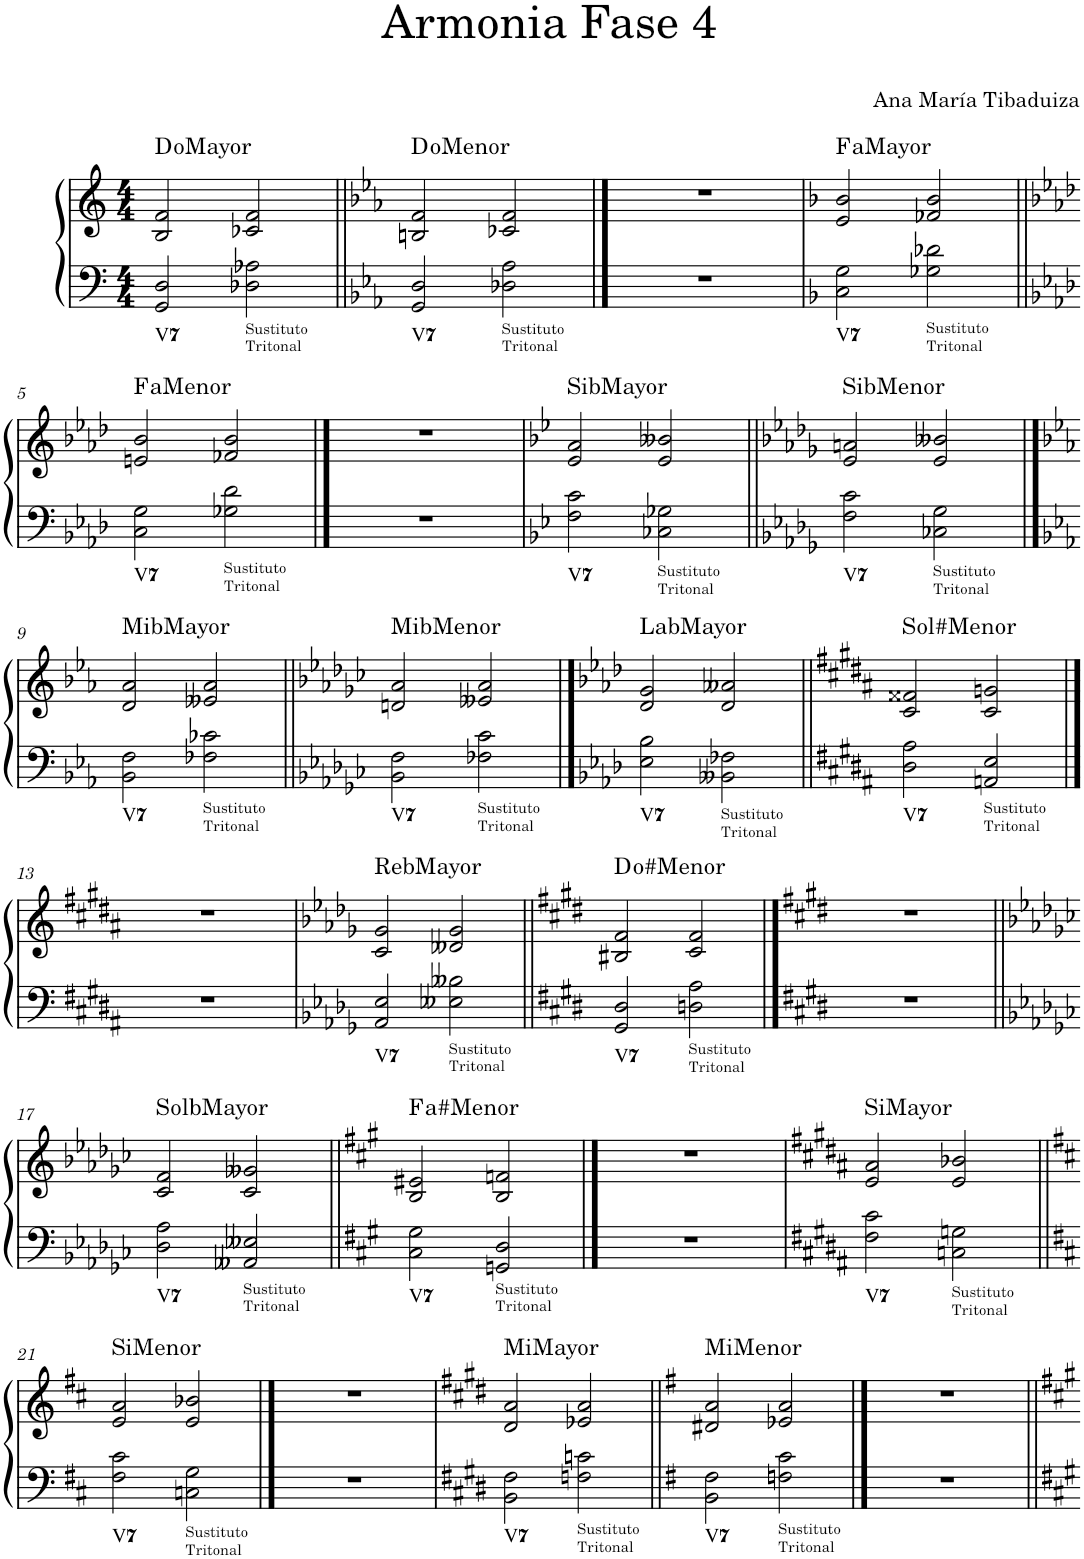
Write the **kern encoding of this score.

**kern	**kern	**harte
*part1	*part1	*part1
*staff2	*staff1	*
*I"Piano	*	*
*I'Pno.	*	*
*clefF4	*clefG2	*
*k[]	*k[]	*
*M4/4	*M4/4	*
=1	=1	=1
2GG/ 2D/	2B/ 2f/	D:dim
!LO:TX:b:t=Sustituto	!	!
!LO:TX:b:t=Tritonal	!	!
2D-X\ 2A-X\	2c-X/ 2f/	.
=2||	=2||	=2||
*k[b-e-a-]	*k[b-e-a-]	*
2GG/ 2D/	2Bn/ 2f/	D:dim
!LO:TX:b:t=Sustituto	!	!
!LO:TX:b:t=Tritonal	!	!
2D-X\ 2A-\	2c-X/ 2f/	.
==3	==3	==3
1r	1r	.
=4	=4	=4
*k[b-]	*k[b-]	*
!	!	!LO:H:kt=aMayor
2C\ 2G\	2e/ 2b-/	.
!LO:TX:b:t=Sustituto	!	!
!LO:TX:b:t=Tritonal	!	!
2G-X\ 2d-X\	2f-X/ 2b-/	.
!!LO:LB:g=z
=5||	=5||	=5||
*k[b-e-a-d-]	*k[b-e-a-d-]	*
!	!	!LO:H:kt=aMenor
2C\ 2G\	2en/ 2b-/	.
!LO:TX:b:t=Sustituto	!	!
!LO:TX:b:t=Tritonal	!	!
2G-X\ 2d-\	2f-X/ 2b-/	.
==6	==6	==6
1r	1r	.
=7	=7	=7
*k[b-e-]	*k[b-e-]	*
!	!	!LO:H:kt=SibMayor
2F\ 2c\	2e-/ 2a/	N
!LO:TX:b:t=Sustituto	!	!
!LO:TX:b:t=Tritonal	!	!
2C-X\ 2G-X\	2e-/ 2b--X/	.
=8||	=8||	=8||
*k[b-e-a-d-g-]	*k[b-e-a-d-g-]	*
!	!	!LO:H:kt=SibMenor
2F\ 2c\	2e-/ 2an/	N
!LO:TX:b:t=Sustituto	!	!
!LO:TX:b:t=Tritonal	!	!
2C-X\ 2G-\	2e-/ 2b--X/	.
!!LO:LB:g=z
==9	==9	==9
*k[b-e-a-]	*k[b-e-a-]	*
!	!	!LO:H:kt=MibMayor
2BB-\ 2F\	2d/ 2a-/	N
!LO:TX:b:t=Sustituto	!	!
!LO:TX:b:t=Tritonal	!	!
2F-X\ 2c-X\	2e--X/ 2a-/	.
=10||	=10||	=10||
*k[b-e-a-d-g-c-]	*k[b-e-a-d-g-c-]	*
!	!	!LO:H:kt=MibMenor
2BB-\ 2F\	2dn/ 2a-/	N
!LO:TX:b:t=Sustituto	!	!
!LO:TX:b:t=Tritonal	!	!
2F-X\ 2c-\	2e--X/ 2a-/	.
==11	==11	==11
*k[b-e-a-d-]	*k[b-e-a-d-]	*
!	!	!LO:H:kt=LabMayor
2E-\ 2B-\	2d-/ 2g/	N
!LO:TX:b:t=Sustituto	!	!
!LO:TX:b:t=Tritonal	!	!
2BB--X\ 2F-X\	2d-/ 2a--X/	.
=12||	=12||	=12||
*k[f#c#g#d#a#]	*k[f#c#g#d#a#]	*
!	!	!LO:H:kt=Sol#Menor
2D#\ 2A#\	2c#/ 2f##X/	N
!LO:TX:b:t=Sustituto	!	!
!LO:TX:b:t=Tritonal	!	!
2AAn/ 2E/	2c#/ 2gn/	.
!!LO:LB:g=z
==13	==13	==13
1r	1r	.
=14	=14	=14
*k[b-e-a-d-g-]	*k[b-e-a-d-g-]	*
!	!	!LO:H:kt=RebMayor
2AA-/ 2E-/	2c/ 2g-/	N
!LO:TX:b:t=Sustituto	!	!
!LO:TX:b:t=Tritonal	!	!
2E--X\ 2B--X\	2d--X/ 2g-/	.
=15||	=15||	=15||
*k[f#c#g#d#]	*k[f#c#g#d#]	*
2GG#/ 2D#/	2B#X/ 2f#/	D:dim
!LO:TX:b:t=Sustituto	!	!
!LO:TX:b:t=Tritonal	!	!
2Dn\ 2A\	2c#/ 2f#/	.
==16	==16	==16
*k[f#c#g#d#]	*k[f#c#g#d#]	*
1r	1r	.
!!LO:LB:g=z
=17||	=17||	=17||
*k[b-e-a-d-g-c-]	*k[b-e-a-d-g-c-]	*
!	!	!LO:H:kt=SolbMayor
2D-\ 2A-\	2c-/ 2f/	N
!LO:TX:b:t=Sustituto	!	!
!LO:TX:b:t=Tritonal	!	!
2AA--X/ 2E--X/	2c-/ 2g--X/	.
=18||	=18||	=18||
*k[f#c#g#]	*k[f#c#g#]	*
!	!	!LO:H:kt=a#Menor
2C#\ 2G#\	2B/ 2e#X/	.
!LO:TX:b:t=Sustituto	!	!
!LO:TX:b:t=Tritonal	!	!
2GGn/ 2D/	2B/ 2fn/	.
==19	==19	==19
1r	1r	.
=20	=20	=20
*k[f#c#g#d#a#]	*k[f#c#g#d#a#]	*
!	!	!LO:H:kt=SiMayor
2F#\ 2c#\	2e/ 2a#/	N
!LO:TX:b:t=Sustituto	!	!
!LO:TX:b:t=Tritonal	!	!
2Cn\ 2Gn\	2e/ 2b-X/	.
!!LO:LB:g=z
=21||	=21||	=21||
*k[f#c#]	*k[f#c#]	*
!	!	!LO:H:kt=SiMenor
2F#\ 2c#\	2e/ 2a/	N
!LO:TX:b:t=Sustituto	!	!
!LO:TX:b:t=Tritonal	!	!
2Cn\ 2G\	2e/ 2b-X/	.
==22	==22	==22
1r	1r	.
=23	=23	=23
*k[f#c#g#d#]	*k[f#c#g#d#]	*
!	!	!LO:H:kt=MiMayor
2BB\ 2F#\	2d#/ 2a/	N
!LO:TX:b:t=Sustituto	!	!
!LO:TX:b:t=Tritonal	!	!
2Fn\ 2cn\	2e-X/ 2a/	.
=24||	=24||	=24||
*k[f#]	*k[f#]	*
!	!	!LO:H:kt=MiMenor
2BB\ 2F#\	2d#X/ 2a/	N
!LO:TX:b:t=Sustituto	!	!
!LO:TX:b:t=Tritonal	!	!
2Fn\ 2c\	2e-X/ 2a/	.
==25	==25	==25
1r	1r	.
=||	=||	=||
*-	*-	*-
